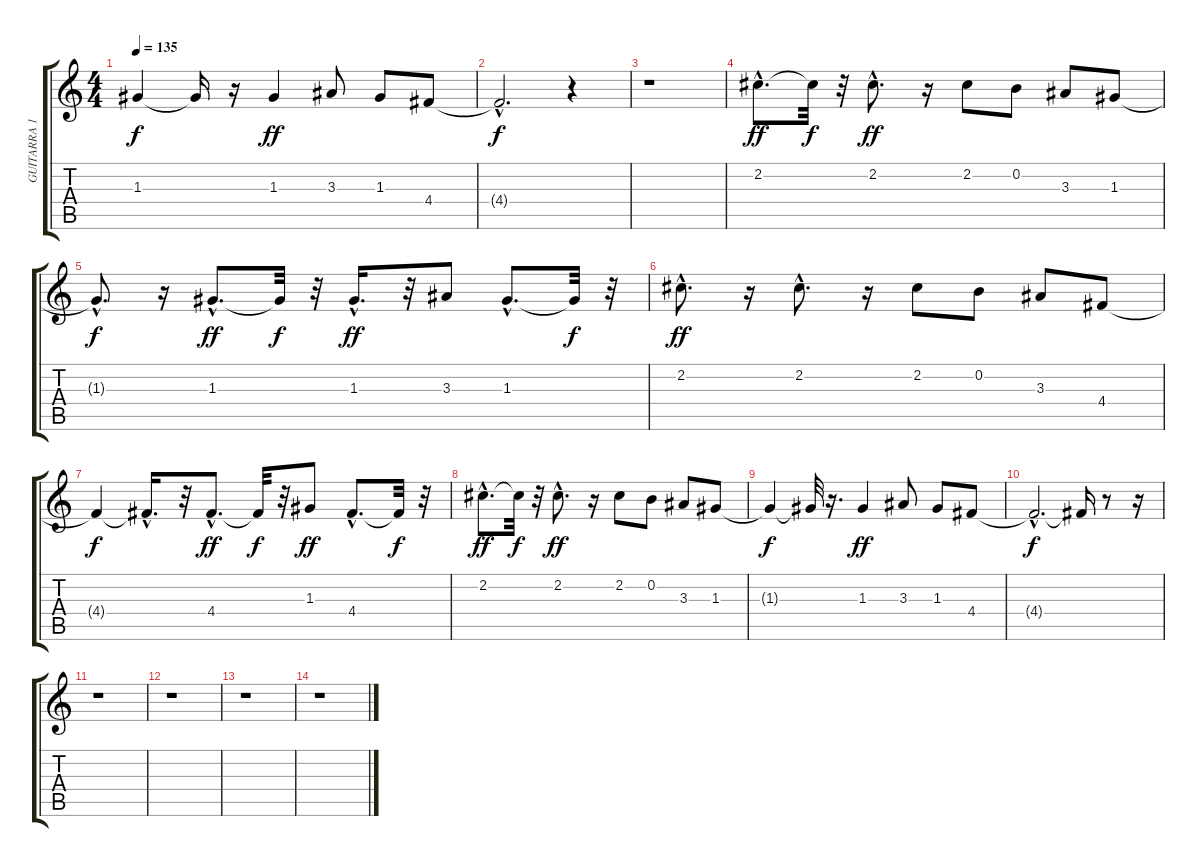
\track ("GUITARRA 1" "GUITARRA 1") {instrument overdrivenguitar}
\staff {score tabs}
\tuning (E4 B3 G3 D3 A2 E2) {hide}
\ts (4 4)
\tempo 135
\clef g2
\ks c
1.3{t}.4{dy f} 1.3{t}.16 r.16 1.3.4{dy ff} 3.3.8 1.3.8 4.4.8 |
4.4{hac t}.2{d dy f} r.4 |
r.1 |
2.2{hac}.8{d dy ff} 2.2{t}.32{dy f} r.32 2.2{hac}.8{d dy ff} r.16 2.2.8 0.2.8 3.3.8 1.3.8 |
1.3{hac t}.8{d dy f} r.16 1.3{hac}.8{d dy ff} 1.3{t}.32{dy f} r.32 1.3{hac}.16{d dy ff} r.32 3.3.8 1.3{hac}.8{d} 1.3{t}.32{dy f} r.32 |
2.2{hac}.8{d dy ff} r.16 2.2{hac}.8{d} r.16 2.2.8 0.2.8 3.3.8 4.4.8 |
4.4{t}.4{dy f} 4.4{hac t}.16{d} r.32 4.4{hac}.8{d dy ff} 4.4{t}.32{dy f} r.32 1.3.8{dy ff} 4.4{hac}.8{d} 4.4{t}.32{dy f} r.32 |
2.2{hac}.8{d dy ff} 2.2{t}.32{dy f} r.32 2.2{hac}.8{d dy ff} r.16 2.2.8 0.2.8 3.3.8 1.3.8 |
1.3{t}.4{dy f} 1.3{t}.32 r.16{d} 1.3.4{dy ff} 3.3.8 1.3.8 4.4.8 |
4.4{hac t}.2{d dy f} 4.4{t}.16 r.8 r.16 |
r.1 |
r.1 |
r.1 |
r.1
